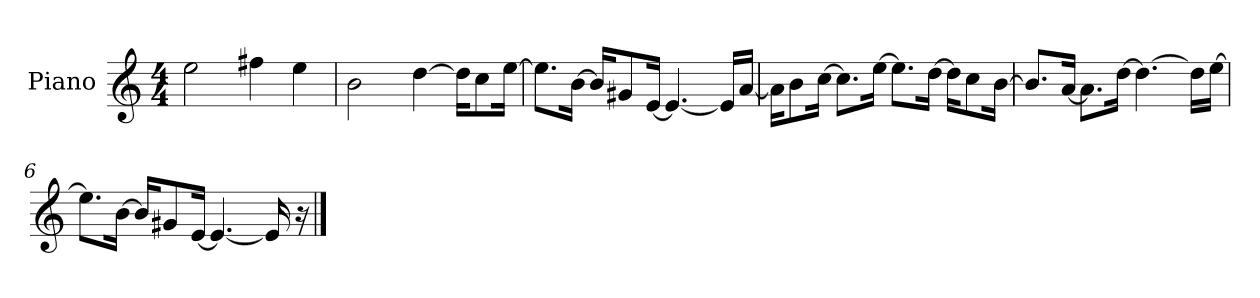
**kern
*part1
*staff1
*I"Piano
*I'P-no
*clefG2
*k[]
*M4/4
*MM90
=1
2ee\
4ff#X\
4ee\
=2
2b\
[4dd\
16dd\KL]
8cc\
[16ee\Jk
=3
8.ee\L]
[16b\Jk
16b/KL]
8g#X/
[16e/Jk
4.e/_
16e/LL]
[16a/JJ
=4
16a\KL]
8b\
[16cc\Jk
8.cc\L]
[16ee\Jk
8.ee\L]
[16dd\Jk
16dd\KL]
8cc\
[16b\Jk
=5
8.b/L]
[16a/Jk
8.a\L]
[16dd\Jk
4.dd\_
16dd\LL]
[16ee\JJ
!!LO:LB:g=z
=6
8.ee\L]
[16b\Jk
16b/KL]
8g#X/
[16e/Jk
4.e/_
16e/]
16r
==
*-
